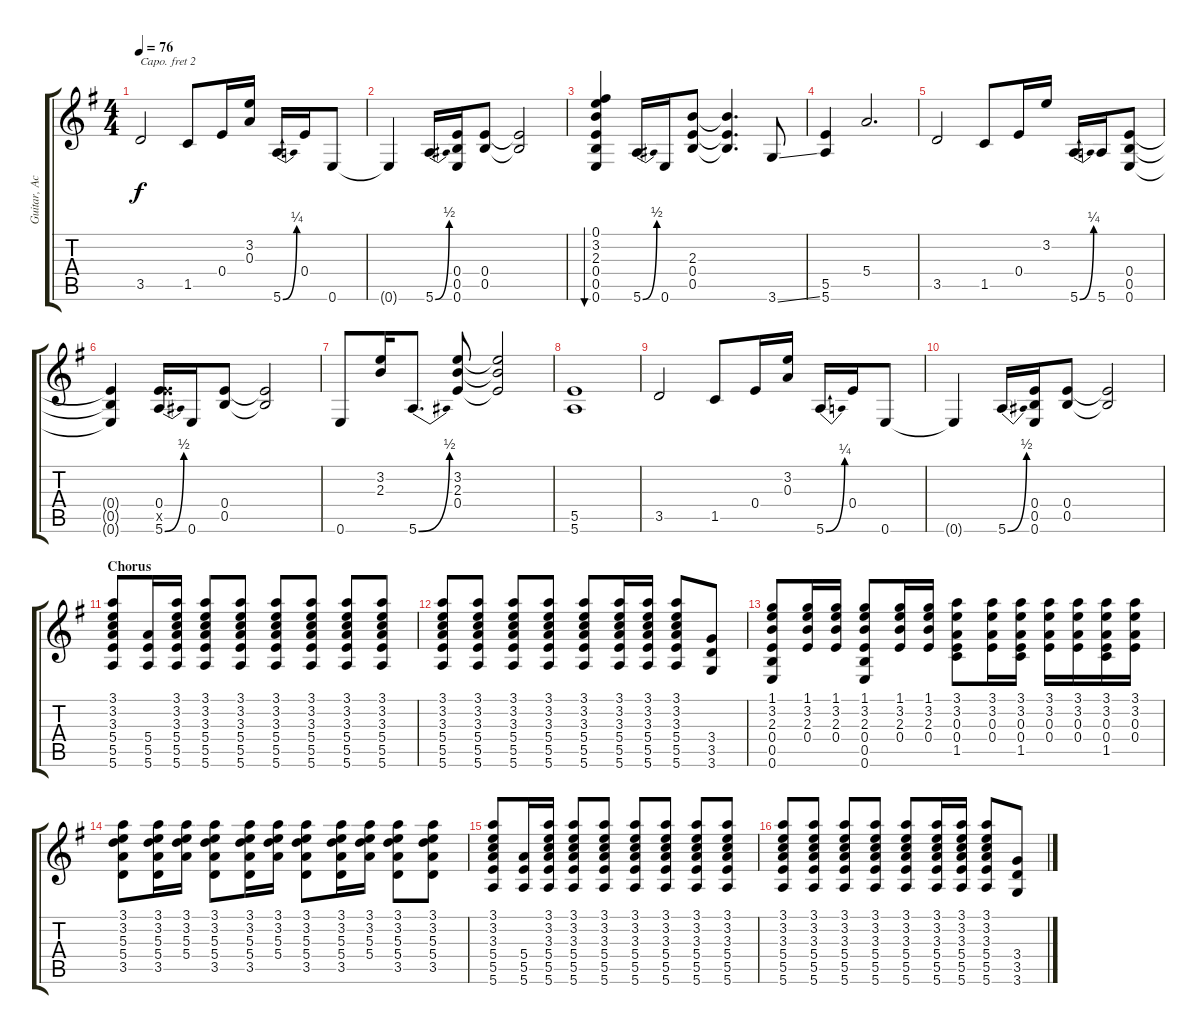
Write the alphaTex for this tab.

\track ("Guitar, Acoustic" "Guitar, Ac") {mute instrument acousticguitarsteel}
\staff {score tabs}
\capo 2
\tuning (E4 B3 G3 D3 A2 D2) {hide}
\ts (4 4)
\tempo 76
\clef g2
\ks eminor
3.5.2{dy f} 1.5.8 0.4.16 (3.2 0.3).16 5.6{be (bend 0 0 60 1)}.16 0.4.16 0.6.8 |
0.6{t}.4 5.6{be (bend 0 0 60 2)}.16 (0.4 0.5 0.6).16 (0.4 0.5).8 (0.4{t} 0.5{t}).2 |
(0.1 3.2 2.3 0.4 0.5 0.6).4{bu 240} 5.6{be (bend 0 0 60 2)}.16 0.6.16 (2.3 0.4 0.5).8 (2.3{t} 0.4{t} 0.5{t}).4{d} 3.6{ss}.8 |
(5.5 5.6).4 5.4.2{d} |
3.5.2 1.5.8 0.4.16 3.2.16 5.6{be (bend 0 0 60 1)}.16 5.6.16 (0.4 0.5 0.6).8 |
(0.4{t} 0.5{t} 0.6{t}).4 (0.4 5.5{x} 5.6{be (bend 0 0 60 2)}).16 0.6.16 (0.4 0.5).8 (0.4{t} 0.5{t}).2 |
0.6.8 (3.2 2.3).16 5.6{be (bend 0 0 60 2)}.8{d} (3.2 2.3 0.4).8 (3.2{t} 2.3{t} 0.4{t}).2 |
(5.5 5.6).1 |
3.5.2 1.5.8 0.4.16 (3.2 0.3).16 5.6{be (bend 0 0 60 1)}.16 0.4.16 0.6.8 |
0.6{t}.4 5.6{be (bend 0 0 60 2)}.16 (0.4 0.5 0.6).16 (0.4 0.5).8 (0.4{t} 0.5{t}).2 |
\section ("" "Chorus")
(3.1 3.2 3.3 5.4 5.5 5.6).8 (5.4 5.5 5.6).16 (3.1 3.2 3.3 5.4 5.5 5.6).16 (3.1 3.2 3.3 5.4 5.5 5.6).8 (3.1 3.2 3.3 5.4 5.5 5.6).8 (3.1 3.2 3.3 5.4 5.5 5.6).8 (3.1 3.2 3.3 5.4 5.5 5.6).8 (3.1 3.2 3.3 5.4 5.5 5.6).8 (3.1 3.2 3.3 5.4 5.5 5.6).8 |
(3.1 3.2 3.3 5.4 5.5 5.6).8 (3.1 3.2 3.3 5.4 5.5 5.6).8 (3.1 3.2 3.3 5.4 5.5 5.6).8 (3.1 3.2 3.3 5.4 5.5 5.6).8 (3.1 3.2 3.3 5.4 5.5 5.6).8 (3.1 3.2 3.3 5.4 5.5 5.6).16 (3.1 3.2 3.3 5.4 5.5 5.6).16 (3.1 3.2 3.3 5.4 5.5 5.6).8 (3.4 3.5 3.6).8 |
(1.1 3.2 2.3 0.4 0.5 0.6).8 (1.1 3.2 2.3 0.4).16 (1.1 3.2 2.3 0.4).16 (1.1 3.2 2.3 0.4 0.5 0.6).8 (1.1 3.2 2.3 0.4).16 (1.1 3.2 2.3 0.4).16 (3.1 3.2 0.3 0.4 1.5).8 (3.1 3.2 0.3 0.4).16 (3.1 3.2 0.3 0.4 1.5).16 (3.1 3.2 0.3 0.4).16 (3.1 3.2 0.3 0.4).16 (3.1 3.2 0.3 0.4 1.5).16 (3.1 3.2 0.3 0.4).16 |
(3.1 3.2 5.3 5.4 3.5).8 (3.1 3.2 5.3 5.4 3.5).16 (3.1 3.2 5.3 5.4).16 (3.1 3.2 5.3 5.4 3.5).8 (3.1 3.2 5.3 5.4 3.5).16 (3.1 3.2 5.3 5.4).16 (3.1 3.2 5.3 5.4 3.5).8 (3.1 3.2 5.3 5.4 3.5).16 (3.1 3.2 5.3 5.4).16 (3.1 3.2 5.3 5.4 3.5).8 (3.1 3.2 5.3 5.4 3.5).8 |
(3.1 3.2 3.3 5.4 5.5 5.6).8 (5.4 5.5 5.6).16 (3.1 3.2 3.3 5.4 5.5 5.6).16 (3.1 3.2 3.3 5.4 5.5 5.6).8 (3.1 3.2 3.3 5.4 5.5 5.6).8 (3.1 3.2 3.3 5.4 5.5 5.6).8 (3.1 3.2 3.3 5.4 5.5 5.6).8 (3.1 3.2 3.3 5.4 5.5 5.6).8 (3.1 3.2 3.3 5.4 5.5 5.6).8 |
(3.1 3.2 3.3 5.4 5.5 5.6).8 (3.1 3.2 3.3 5.4 5.5 5.6).8 (3.1 3.2 3.3 5.4 5.5 5.6).8 (3.1 3.2 3.3 5.4 5.5 5.6).8 (3.1 3.2 3.3 5.4 5.5 5.6).8 (3.1 3.2 3.3 5.4 5.5 5.6).16 (3.1 3.2 3.3 5.4 5.5 5.6).16 (3.1 3.2 3.3 5.4 5.5 5.6).8 (3.4 3.5 3.6).8
